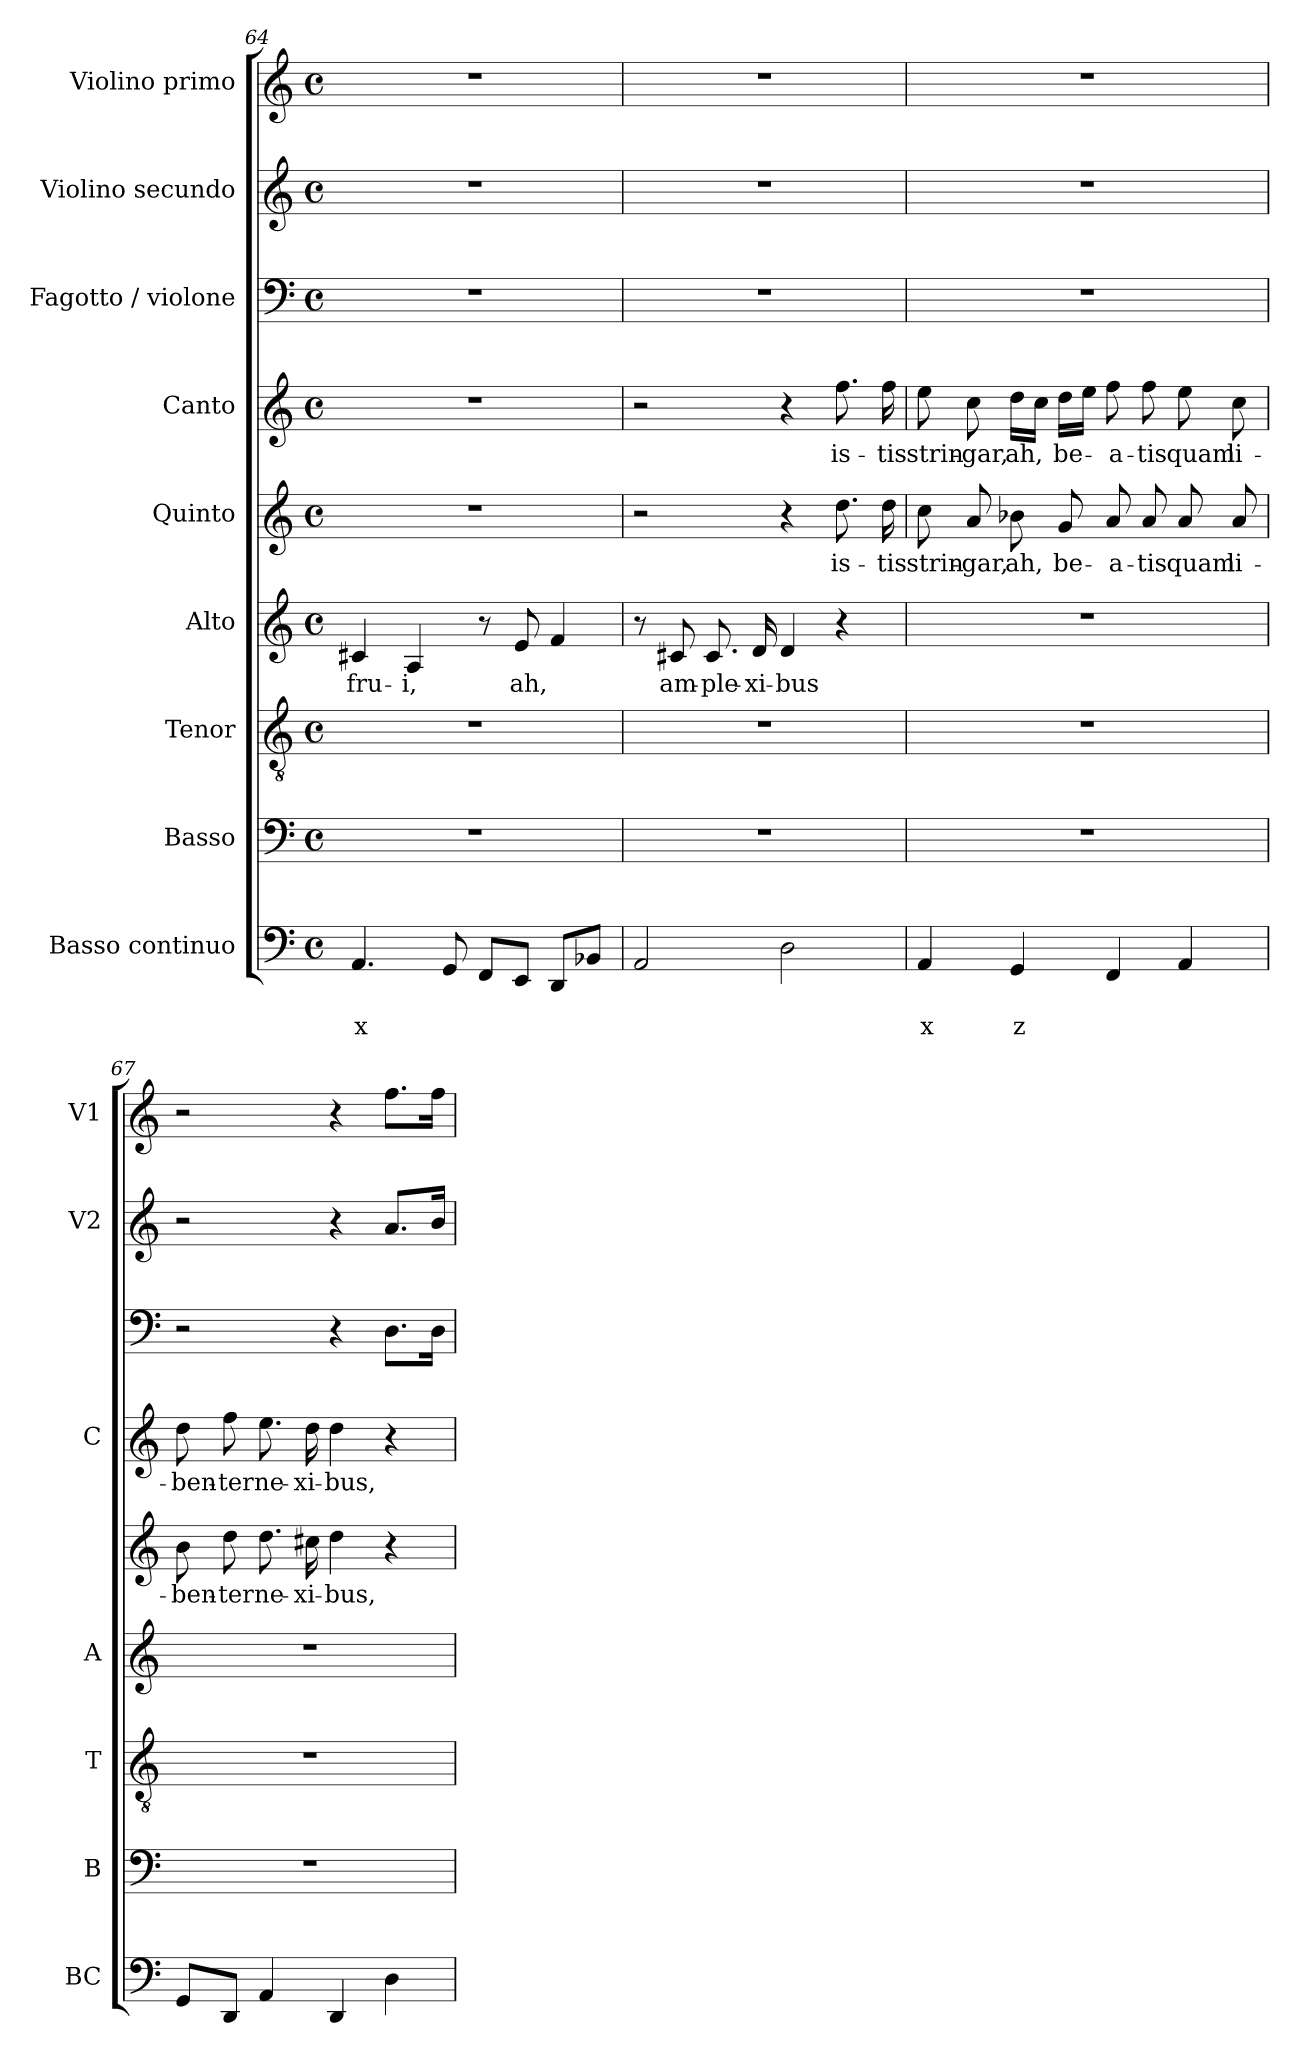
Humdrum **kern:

**kern	**text	**text	**kern	**kern	**kern	**text	**kern	**text	**kern	**text	**kern	**kern	**kern
*part9	*part9	*part9	*part8	*part7	*part6	*part6	*part5	*part5	*part4	*part4	*part3	*part2	*part1
*staff9	*staff9	*staff9	*staff8	*staff7	*staff6	*staff6	*staff5	*staff5	*staff4	*staff4	*staff3	*staff2	*staff1
*I"Basso continuo	*	*	*I"Basso	*I"Tenor	*I"Alto	*	*I"Quinto	*	*I"Canto	*	*I"Fagotto / violone	*I"Violino secundo	*I"Violino primo
*I'BC	*	*	*I'B	*I'T	*I'A	*	*	*	*I'C	*	*	*I'V2	*I'V1
*clefF4	*	*	*clefF4	*clefGv2	*clefG2	*	*clefG2	*	*clefG2	*	*clefF4	*clefG2	*clefG2
*k[]	*	*	*k[]	*k[]	*k[]	*	*k[]	*	*k[]	*	*k[]	*k[]	*k[]
*C:	*	*	*C:	*C:	*C:	*	*C:	*	*C:	*	*C:	*C:	*C:
*M4/4	*	*	*M4/4	*M4/4	*M4/4	*	*M4/4	*	*M4/4	*	*M4/4	*M4/4	*M4/4
*met(c)	*	*	*met(c)	*met(c)	*met(c)	*	*met(c)	*	*met(c)	*	*met(c)	*met(c)	*met(c)
=64	=64	=64	=64	=64	=64	=64	=64	=64	=64	=64	=64	=64	=64
!	!	!LO:LY:b	!	!	!	!LO:LY:b	!	!	!	!	!	!	!
4.AA/	.	x	1r	1r	4c#X/	fru-	1r	.	1r	.	1r	1r	1r
!	!	!	!	!	!	!LO:LY:b	!	!	!	!	!	!	!
.	.	.	.	.	4A/	-i,	.	.	.	.	.	.	.
8GG/	.	.	.	.	.	.	.	.	.	.	.	.	.
8FF/L	.	.	.	.	8r	.	.	.	.	.	.	.	.
!	!	!	!	!	!	!LO:LY:b	!	!	!	!	!	!	!
8EE/J	.	.	.	.	8e/	ah,	.	.	.	.	.	.	.
8DD/L	.	.	.	.	4f/	.	.	.	.	.	.	.	.
8BB-X/J	.	.	.	.	.	.	.	.	.	.	.	.	.
=65	=65	=65	=65	=65	=65	=65	=65	=65	=65	=65	=65	=65	=65
2AA/	.	.	1r	1r	8r	.	2r	.	2r	.	1r	1r	1r
!	!	!	!	!	!	!LO:LY:b	!	!	!	!	!	!	!
.	.	.	.	.	8c#X/	am-	.	.	.	.	.	.	.
!	!	!	!	!	!	!LO:LY:b	!	!	!	!	!	!	!
.	.	.	.	.	8.c#/	-ple-	.	.	.	.	.	.	.
!	!	!	!	!	!	!LO:LY:b	!	!	!	!	!	!	!
.	.	.	.	.	16d/	-xi-	.	.	.	.	.	.	.
!	!	!	!	!	!	!LO:LY:b	!	!	!	!	!	!	!
2D\	.	.	.	.	4d/	-bus	4r	.	4r	.	.	.	.
!	!	!	!	!	!	!	!	!LO:LY:b	!	!LO:LY:b	!	!	!
.	.	.	.	.	4r	.	8.dd\	is-	8.ff\	is-	.	.	.
!	!	!	!	!	!	!	!	!LO:LY:b	!	!LO:LY:b	!	!	!
.	.	.	.	.	.	.	16dd\	-tis	16ff\	-tis	.	.	.
!!LO:LB:g=z
=66	=66	=66	=66	=66	=66	=66	=66	=66	=66	=66	=66	=66	=66
!	!	!LO:LY:b	!	!	!	!	!	!LO:LY:b	!	!LO:LY:b	!	!	!
4AA/	.	x	1r	1r	1r	.	8cc\	strin-	8ee\	strin-	1r	1r	1r
!	!	!	!	!	!	!	!	!LO:LY:b	!	!LO:LY:b	!	!	!
.	.	.	.	.	.	.	8a/	-gar,	8cc\	-gar,	.	.	.
!	!	!LO:LY:b	!	!	!	!	!	!LO:LY:b	!	!LO:LY:b	!	!	!
4GG/	.	z	.	.	.	.	8b-X\	ah,	16dd\LL	ah,	.	.	.
.	.	.	.	.	.	.	.	.	16cc\JJ	.	.	.	.
!	!	!	!	!	!	!	!	!LO:LY:b	!	!LO:LY:b	!	!	!
.	.	.	.	.	.	.	8g/	be-	16dd\LL	be-	.	.	.
.	.	.	.	.	.	.	.	.	16ee\JJ	.	.	.	.
!	!	!	!	!	!	!	!	!LO:LY:b	!	!LO:LY:b	!	!	!
4FF/	.	.	.	.	.	.	8a/	-a-	8ff\	-a-	.	.	.
!	!	!	!	!	!	!	!	!LO:LY:b	!	!LO:LY:b	!	!	!
.	.	.	.	.	.	.	8a/	-tis	8ff\	-tis	.	.	.
!	!	!	!	!	!	!	!	!LO:LY:b	!	!LO:LY:b	!	!	!
4AA/	.	.	.	.	.	.	8a/	quam	8ee\	quam	.	.	.
!	!	!	!	!	!	!	!	!LO:LY:b	!	!LO:LY:b	!	!	!
.	.	.	.	.	.	.	8a/	li-	8cc\	li-	.	.	.
=67	=67	=67	=67	=67	=67	=67	=67	=67	=67	=67	=67	=67	=67
!	!	!	!	!	!	!	!	!LO:LY:b	!	!LO:LY:b	!	!	!
8GG/L	.	.	1r	1r	1r	.	8b\	-ben-	8dd\	-ben-	2r	2r	2r
!	!	!	!	!	!	!	!	!LO:LY:b	!	!LO:LY:b	!	!	!
8DD/J	.	.	.	.	.	.	8dd\	-ter	8ff\	-ter	.	.	.
!	!	!	!	!	!	!	!	!LO:LY:b	!	!LO:LY:b	!	!	!
4AA/	.	.	.	.	.	.	8.dd\	ne-	8.ee\	ne-	.	.	.
!	!	!	!	!	!	!	!	!LO:LY:b	!	!LO:LY:b	!	!	!
.	.	.	.	.	.	.	16cc#X\	-xi-	16dd\	-xi-	.	.	.
!	!	!	!	!	!	!	!	!LO:LY:b	!	!LO:LY:b	!	!	!
4DD/	.	.	.	.	.	.	4dd\	-bus,	4dd\	-bus,	4r	4r	4r
4D\	.	.	.	.	.	.	4r	.	4r	.	8.D\L	8.a/L	8.ff\L
.	.	.	.	.	.	.	.	.	.	.	16D\Jk	16b/Jk	16ff\Jk
=	=	=	=	=	=	=	=	=	=	=	=	=	=
*-	*-	*-	*-	*-	*-	*-	*-	*-	*-	*-	*-	*-	*-
